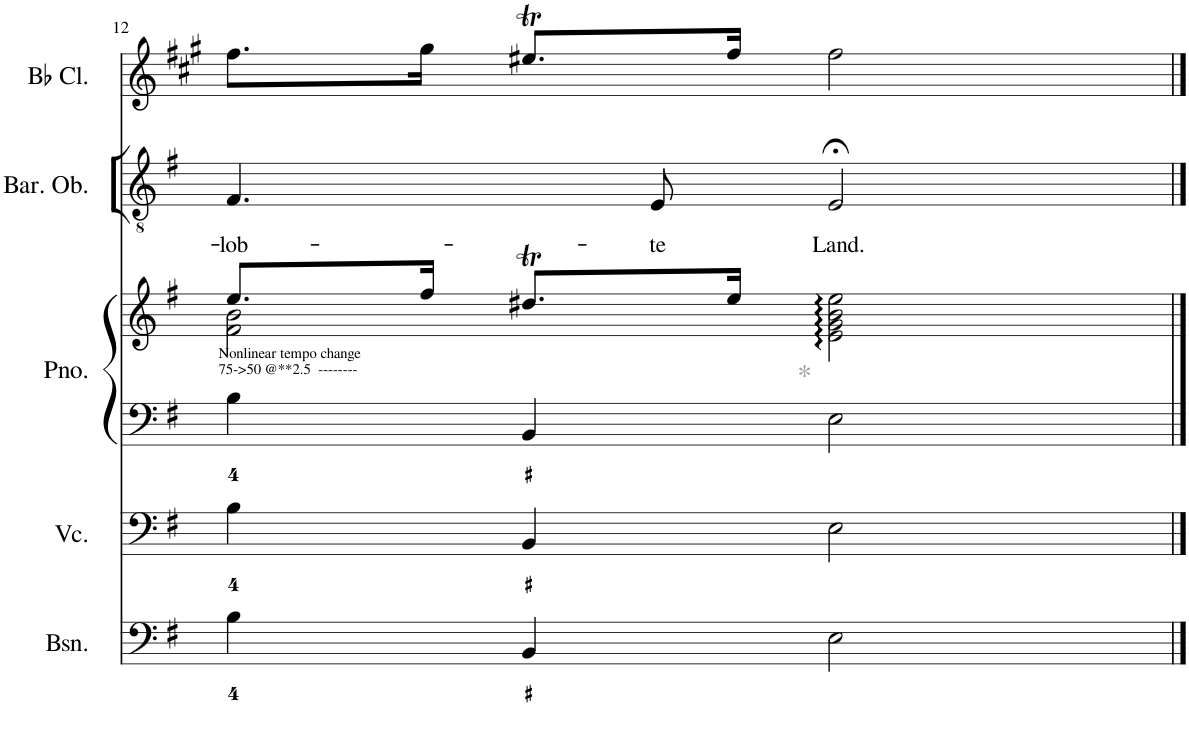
**kern	**kern	**kern	**kern	**kern	**text	**kern
*part5	*part4	*part3	*part3	*part2	*part2	*part1
*staff6	*staff5	*staff4	*staff3	*staff2	*staff2	*staff1
*I"Bassoon	*I"Violoncello	*I"Piano	*	*I"Baritone Oboe	*	*I"Bb Clarinet
*I'Bsn.	*I'Vc.	*I'Pno.	*	*I'Bar. Ob.	*	*I'Bb Cl.
!!LO:PB:g=z
*clefF4	*clefF4	*clefF4	*clefG2	*clefGv2	*	*clefG2
*	*	*	*	*	*	*Trd1c2
*k[f#]	*k[f#]	*k[f#]	*k[f#]	*k[f#]	*	*k[f#c#g#]
*M4/4	*M4/4	*M4/4	*M4/4	*M4/4	*	*M4/4
*met(c)	*met(c)	*met(c)	*met(c)	*met(c)	*	*met(c)
=12	=12	=12	=12	=12	=12	=12
*	*	*	*^	*	*	*
!	!	!LO:TX:a:t=Nonlinear tempo change	!	!	!	!	!
!	!	!LO:TX:a:t=75->50 @**2.5  --------	!	!	!	!	!
!	!	!	!	!	!	!LO:LY:b	!
4B\	4B\	4B\	8.ee/L	2f#\ 2b\	4.F#/	-lob-	8.ff#\L
.	.	.	16ff#/Jk	.	.	.	16gg#\Jk
4BB/	4BB/	4BB/	8.dd#Xt/L	.	.	.	8.ee#Xt/L
!	!	!	!	!	!	!LO:LY:b	!
.	.	.	.	.	8E/	-te	.
.	.	.	16ee/Jk	.	.	.	16ff#/Jk
!	!	!LO:TX:a:color=#999999:t=*	!	!	!	!	!
!	!	!	!	!	!	!LO:LY:b	!
2E\	2E\	2E\	2e\ 2g\ 2b\ 2ee\	2ryy	2E;</	Land.	2ff#\
*	*	*	*v	*v	*	*	*
==	==	==	==	==	==	==
*-	*-	*-	*-	*-	*-	*-
